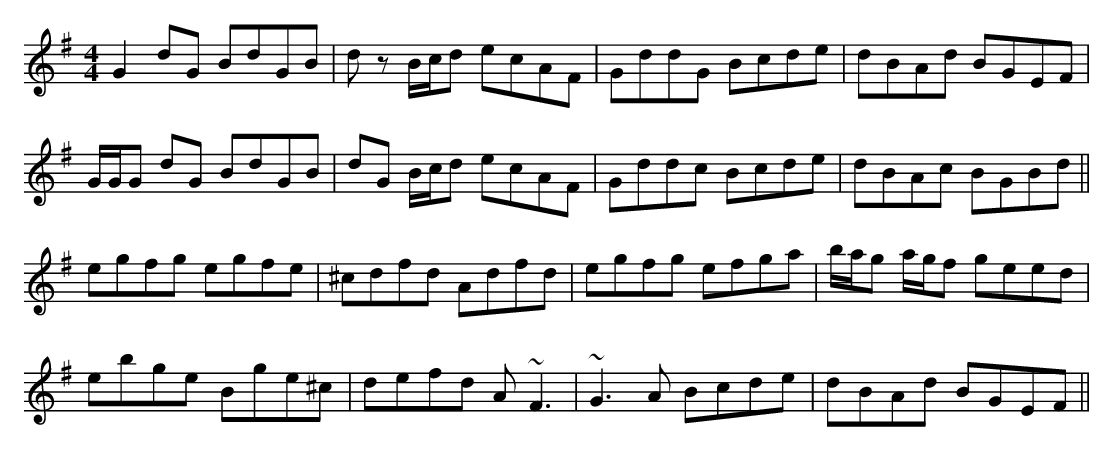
X:1
M:4/4
K:G
G2 dG BdGB|dz B/c/d ecAF|GddG Bcde|dBAd BGEF|
G/G/G dG BdGB|dG B/c/d ecAF|Gddc Bcde|dBAc BGBd||
egfg egfe|^cdfd Adfd|egfg efga|b/a/g a/g/f geed|
ebge Bge^c|defd A~F3|~G3A Bcde|dBAd BGEF||
